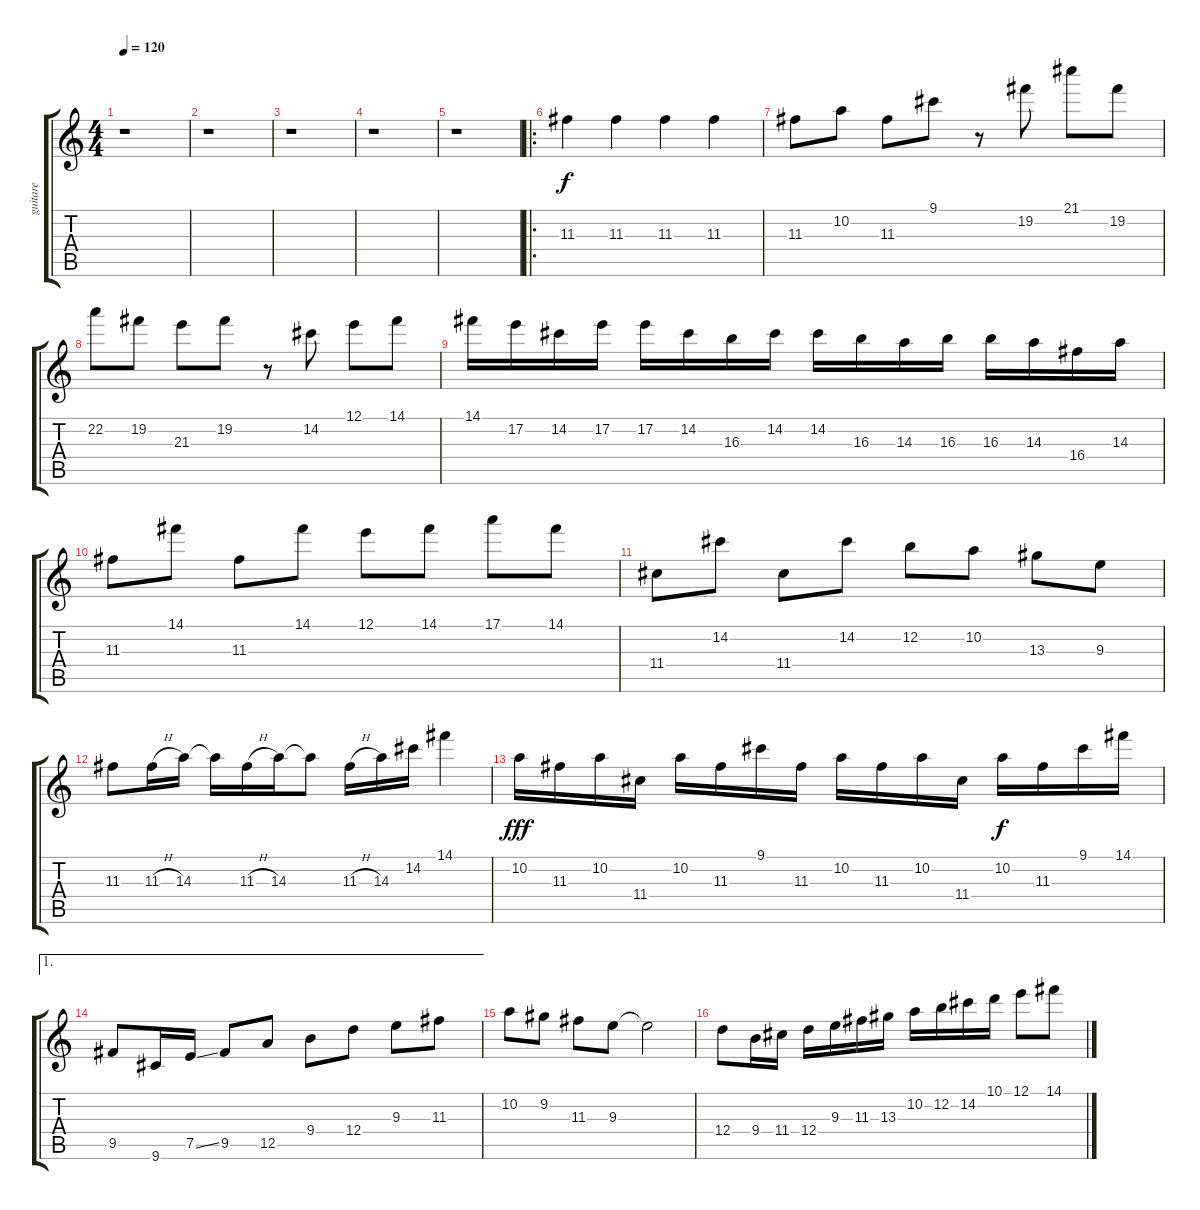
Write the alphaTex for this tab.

\track ("guitare" "guitare") {instrument distortionguitar}
\staff {score tabs}
\tuning (E4 B3 G3 D3 A2 E2) {hide}
\ts (4 4)
\tempo 120
\clef g2
\ks c
r.1{dy f instrument distortionguitar} |
r.1 |
r.1 |
r.1 |
r.1 |
\ro
11.3.4 11.3.4 11.3.4 11.3.4 |
11.3.8 10.2.8 11.3.8 9.1.8 r.8 19.2.8 21.1.8 19.2.8 |
22.2.8 19.2.8 21.3.8 19.2.8 r.8 14.2.8 12.1.8 14.1.8 |
14.1.16 17.2.16 14.2.16 17.2.16 17.2.16 14.2.16 16.3.16 14.2.16 14.2.16 16.3.16 14.3.16 16.3.16 16.3.16 14.3.16 16.4.16 14.3.16 |
11.3.8 14.1.8 11.3.8 14.1.8 12.1.8 14.1.8 17.1.8 14.1.8 |
11.4.8 14.2.8 11.4.8 14.2.8 12.2.8 10.2.8 13.3.8 9.3.8 |
11.3.8 11.3{h}.16 14.3.16 14.3{t}.16 11.3{h}.16 14.3.16 14.3{t}.8 11.3{h}.16 14.3.16 14.2.16 14.1.4 |
10.2.16{dy fff} 11.3.16 10.2.16 11.4.16 10.2.16 11.3.16 9.1.16 11.3.16 10.2.16 11.3.16 10.2.16 11.4.16 10.2.16{dy f} 11.3.16 9.1.16 14.1.16 |
\ae 1
9.5.8 9.6.16 7.5{ss}.16 9.5.8 12.5.8 9.4.8 12.4.8 9.3.8 11.3.8 |
10.2.8 9.2.8 11.3.8 9.3.8 9.3{t}.2 |
12.4.8 9.4.16 11.4.16 12.4.16 9.3.16 11.3.16 13.3.16 10.2.16 12.2.16 14.2.16 10.1.16 12.1.8 14.1.8
